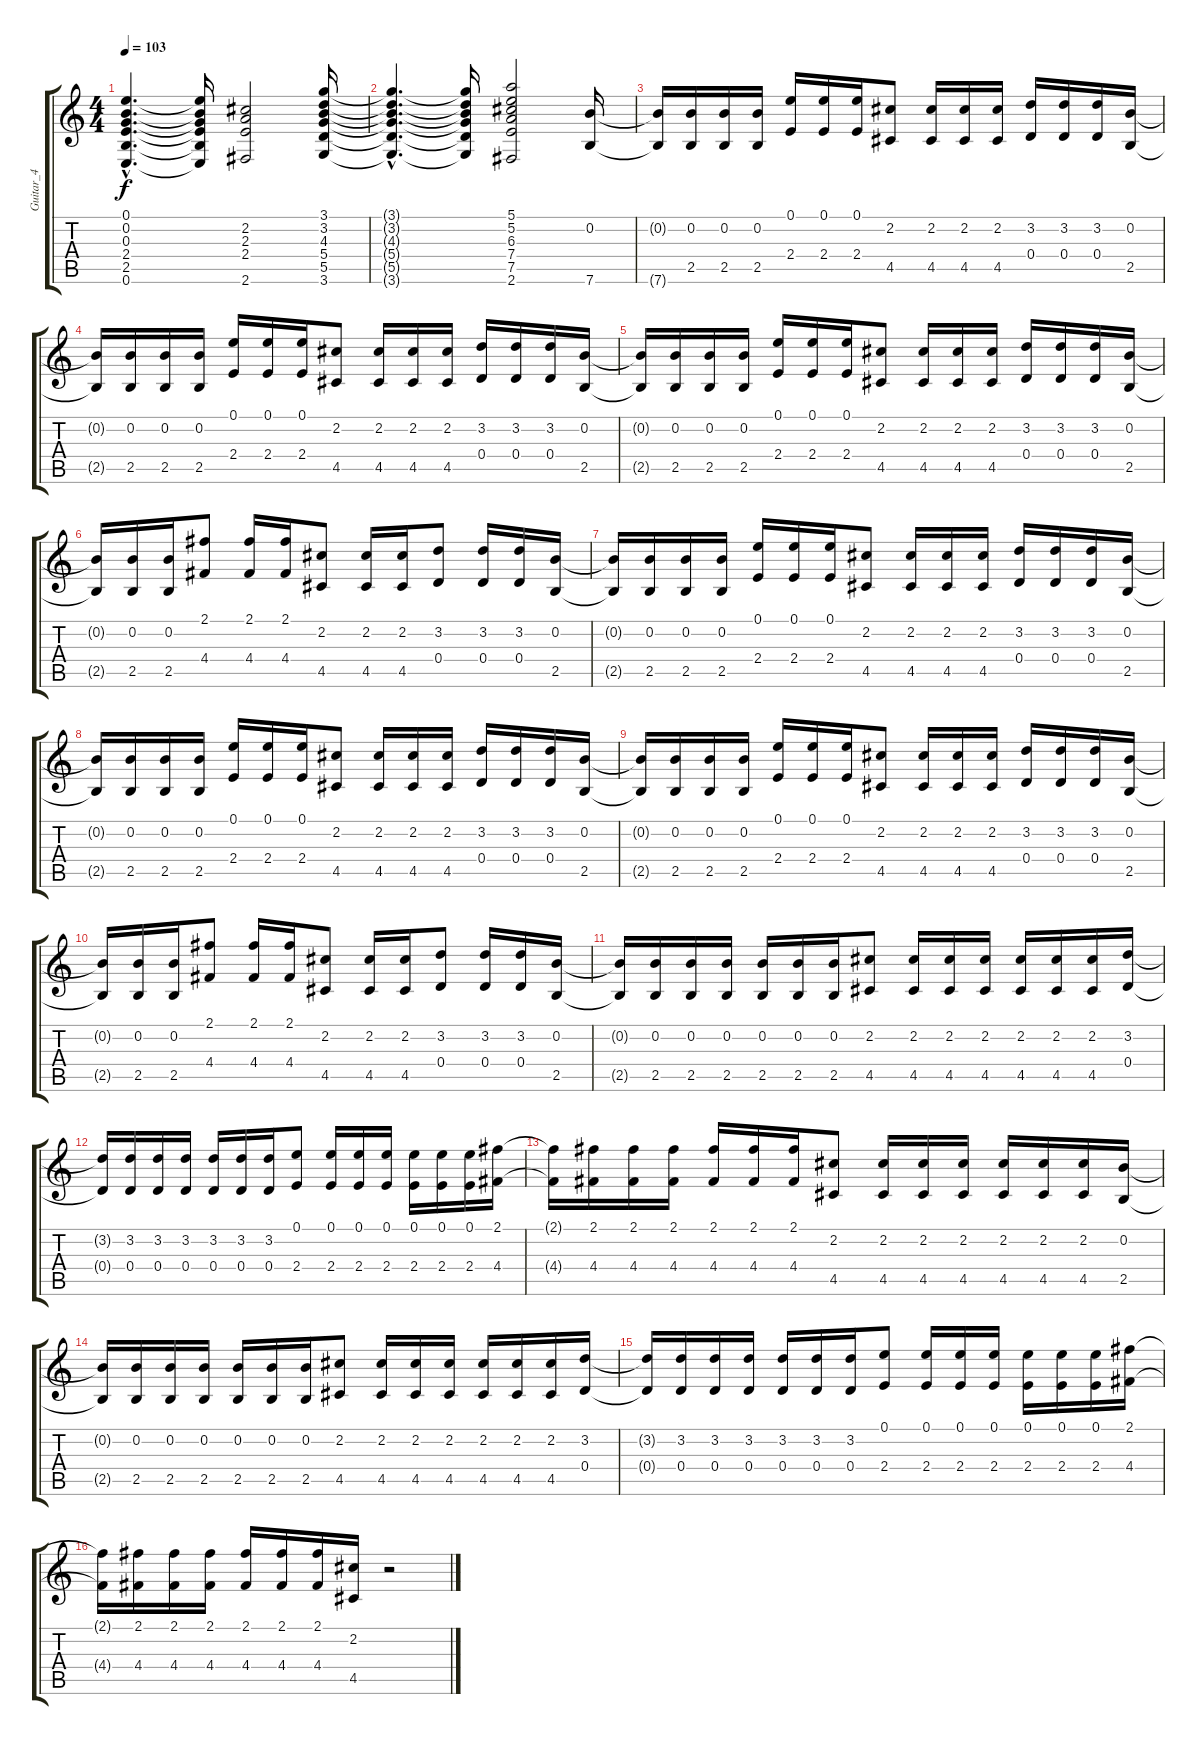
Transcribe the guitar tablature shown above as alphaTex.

\track ("Guitar_4" "Guitar_4") {instrument distortionguitar}
\staff {score tabs}
\tuning (E4 B3 G3 D3 A2 E2) {hide}
\ts (4 4)
\tempo 103
\clef g2
\ks c
(0.1{hac t} 0.2{hac t} 0.3{hac t} 2.4{hac t} 2.5{hac t} 0.6{hac t}).4{d dy f} (0.1{t} 0.2{t} 0.3{t} 2.4{t} 2.5{t} 0.6{t}).16 (2.2 2.3 2.4 2.6).2 (3.1 3.2 4.3 5.4 5.5 3.6).16 |
(3.1{hac t} 3.2{hac t} 4.3{hac t} 5.4{hac t} 5.5{hac t} 3.6{hac t}).4{d} (3.1{t} 3.2{t} 4.3{t} 5.4{t} 5.5{t} 3.6{t}).16 (5.1 5.2 6.3 7.4 7.5 2.6).2 (0.2 7.6).16 |
(0.2{t} 7.6{t}).16 (0.2 2.5).16 (0.2 2.5).16 (0.2 2.5).16 (0.1 2.4).16 (0.1 2.4).16 (0.1 2.4).16 (2.2 4.5).8 (2.2 4.5).16 (2.2 4.5).16 (2.2 4.5).16 (3.2 0.4).16 (3.2 0.4).16 (3.2 0.4).16 (0.2 2.5).16 |
(0.2{t} 2.5{t}).16 (0.2 2.5).16 (0.2 2.5).16 (0.2 2.5).16 (0.1 2.4).16 (0.1 2.4).16 (0.1 2.4).16 (2.2 4.5).8 (2.2 4.5).16 (2.2 4.5).16 (2.2 4.5).16 (3.2 0.4).16 (3.2 0.4).16 (3.2 0.4).16 (0.2 2.5).16 |
(0.2{t} 2.5{t}).16 (0.2 2.5).16 (0.2 2.5).16 (0.2 2.5).16 (0.1 2.4).16 (0.1 2.4).16 (0.1 2.4).16 (2.2 4.5).8 (2.2 4.5).16 (2.2 4.5).16 (2.2 4.5).16 (3.2 0.4).16 (3.2 0.4).16 (3.2 0.4).16 (0.2 2.5).16 |
(0.2{t} 2.5{t}).16 (0.2 2.5).16 (0.2 2.5).16 (2.1 4.4).8 (2.1 4.4).16 (2.1 4.4).16 (2.2 4.5).8 (2.2 4.5).16 (2.2 4.5).16 (3.2 0.4).8 (3.2 0.4).16 (3.2 0.4).16 (0.2 2.5).16 |
(0.2{t} 2.5{t}).16 (0.2 2.5).16 (0.2 2.5).16 (0.2 2.5).16 (0.1 2.4).16 (0.1 2.4).16 (0.1 2.4).16 (2.2 4.5).8 (2.2 4.5).16 (2.2 4.5).16 (2.2 4.5).16 (3.2 0.4).16 (3.2 0.4).16 (3.2 0.4).16 (0.2 2.5).16 |
(0.2{t} 2.5{t}).16 (0.2 2.5).16 (0.2 2.5).16 (0.2 2.5).16 (0.1 2.4).16 (0.1 2.4).16 (0.1 2.4).16 (2.2 4.5).8 (2.2 4.5).16 (2.2 4.5).16 (2.2 4.5).16 (3.2 0.4).16 (3.2 0.4).16 (3.2 0.4).16 (0.2 2.5).16 |
(0.2{t} 2.5{t}).16 (0.2 2.5).16 (0.2 2.5).16 (0.2 2.5).16 (0.1 2.4).16 (0.1 2.4).16 (0.1 2.4).16 (2.2 4.5).8 (2.2 4.5).16 (2.2 4.5).16 (2.2 4.5).16 (3.2 0.4).16 (3.2 0.4).16 (3.2 0.4).16 (0.2 2.5).16 |
(0.2{t} 2.5{t}).16 (0.2 2.5).16 (0.2 2.5).16 (2.1 4.4).8 (2.1 4.4).16 (2.1 4.4).16 (2.2 4.5).8 (2.2 4.5).16 (2.2 4.5).16 (3.2 0.4).8 (3.2 0.4).16 (3.2 0.4).16 (0.2 2.5).16 |
(0.2{t} 2.5{t}).16 (0.2 2.5).16 (0.2 2.5).16 (0.2 2.5).16 (0.2 2.5).16 (0.2 2.5).16 (0.2 2.5).16 (2.2 4.5).8 (2.2 4.5).16 (2.2 4.5).16 (2.2 4.5).16 (2.2 4.5).16 (2.2 4.5).16 (2.2 4.5).16 (3.2 0.4).16 |
(3.2{t} 0.4{t}).16 (3.2 0.4).16 (3.2 0.4).16 (3.2 0.4).16 (3.2 0.4).16 (3.2 0.4).16 (3.2 0.4).16 (0.1 2.4).8 (0.1 2.4).16 (0.1 2.4).16 (0.1 2.4).16 (0.1 2.4).16 (0.1 2.4).16 (0.1 2.4).16 (2.1 4.4).16 |
(2.1{t} 4.4{t}).16 (2.1 4.4).16 (2.1 4.4).16 (2.1 4.4).16 (2.1 4.4).16 (2.1 4.4).16 (2.1 4.4).16 (2.2 4.5).8 (2.2 4.5).16 (2.2 4.5).16 (2.2 4.5).16 (2.2 4.5).16 (2.2 4.5).16 (2.2 4.5).16 (0.2 2.5).16 |
(0.2{t} 2.5{t}).16 (0.2 2.5).16 (0.2 2.5).16 (0.2 2.5).16 (0.2 2.5).16 (0.2 2.5).16 (0.2 2.5).16 (2.2 4.5).8 (2.2 4.5).16 (2.2 4.5).16 (2.2 4.5).16 (2.2 4.5).16 (2.2 4.5).16 (2.2 4.5).16 (3.2 0.4).16 |
(3.2{t} 0.4{t}).16 (3.2 0.4).16 (3.2 0.4).16 (3.2 0.4).16 (3.2 0.4).16 (3.2 0.4).16 (3.2 0.4).16 (0.1 2.4).8 (0.1 2.4).16 (0.1 2.4).16 (0.1 2.4).16 (0.1 2.4).16 (0.1 2.4).16 (0.1 2.4).16 (2.1 4.4).16 |
(2.1{t} 4.4{t}).16 (2.1 4.4).16 (2.1 4.4).16 (2.1 4.4).16 (2.1 4.4).16 (2.1 4.4).16 (2.1 4.4).16 (2.2 4.5).16 r.2
